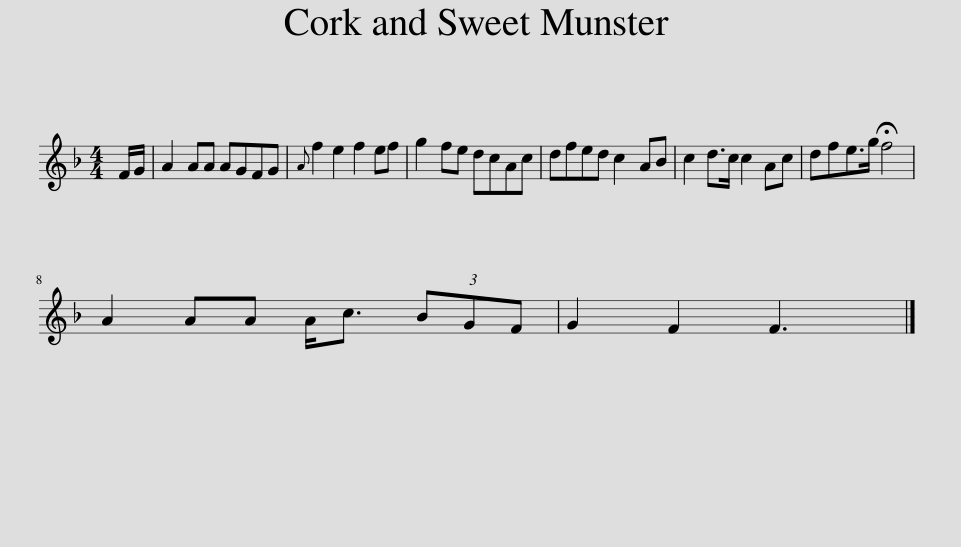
X:1
L:1/8
M:4/4
I:linebreak $
K:F
V:1 treble
V:1
 F/G/ | A2 AA AGFG |{A} f2 e2 f2 ef | g2 fe dcAc | dfed c2 AB | %5
 c2 d>c c2 Ac | dfe>g !fermata!f4 |$ A2 AA A<c (3BGF | G2 F2 F3 |] %9
